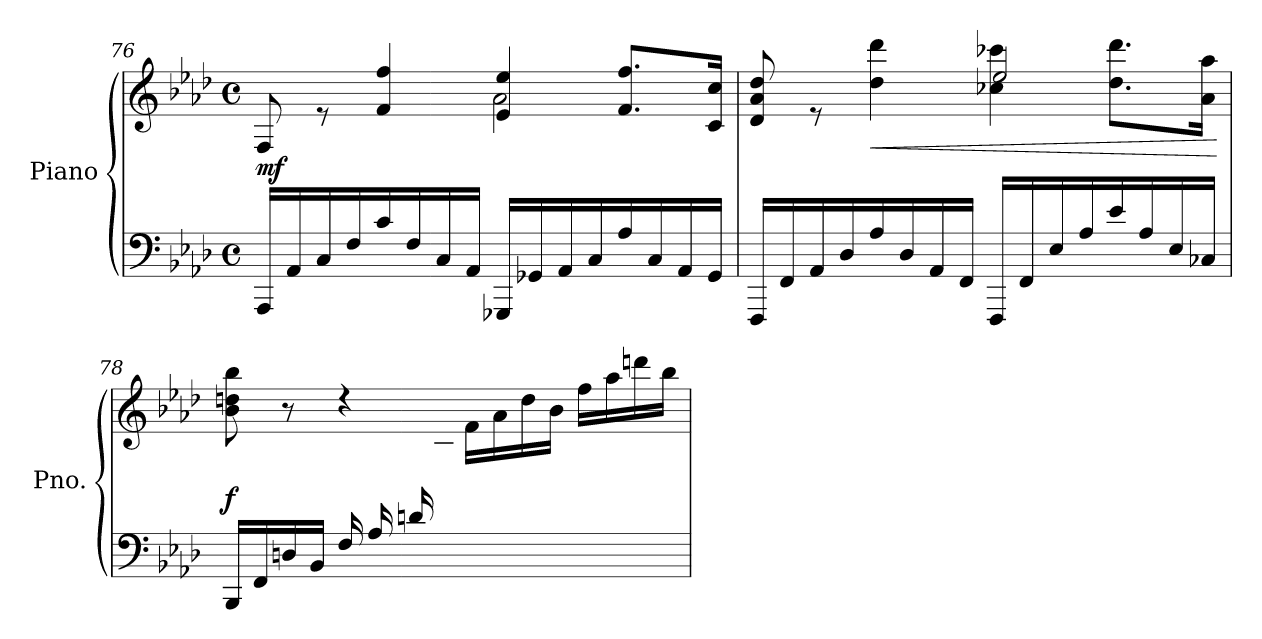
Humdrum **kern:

**kern	**kern	**dynam
*part1	*part1	*part1
*staff2	*staff1	*staff1/2
*I"Piano	*	*
*I'Pno.	*	*
!!LO:LB:g=z
*clefF4	*clefG2	*
*k[b-e-a-d-]	*k[b-e-a-d-]	*
*M4/4	*M4/4	*
*met(c)	*met(c)	*
=76	=76	=76
*	*^	*
!	!	!	!LO:DY:b
16AAA-/LL	8F/	2ryy	mf
16AA-/	.	.	.
16C/	8re	.	.
16F/	.	.	.
16c/	4f/ 4ff/	.	.
16F/	.	.	.
16C/	.	.	.
16AA-/JJ	.	.	.
16GGG-X/LL	4e-/ 4ee-/	2a-\	.
16GG-X/	.	.	.
16AA-/	.	.	.
16C/	.	.	.
16A-/	8.f/ 8.ff/L	.	.
16C/	.	.	.
16AA-/	.	.	.
16GG-/JJ	16c/ 16cc/Jk	.	.
=77	=77	=77	=77
16FFF/LL	8d-/ 8a-/ 8dd-/	2ryy	.
16FF/	.	.	.
16AA-/	8re	.	.
16D-/	.	.	.
!	!	!	!LO:HP:b
16A-/	4dd-\ 4ddd-\	.	<
16D-/	.	.	.
16AA-/	.	.	.
16FF/JJ	.	.	.
16FFF/LL	4cc-X\ 4ccc-X\	2ee-/	.
16FF/	.	.	.
16E-/	.	.	.
16A-/	.	.	.
16e-/	8.dd-\ 8.ddd-\L	.	.
16A-/	.	.	.
16E-/	.	.	.
16C-X/JJ	16a-\ 16aa-\Jk	.	.
*	*v	*v	*
.	.	[
=78	=78	=78
*	*^	*
!	!	!	!LO:DY:b
16BBB-/LL	8b-\ 8ddn\ 8bb-\	4..ryy	f
16FF/	.	.	.
16Dn/	8r	.	.
16BB-/JJ	.	.	.
16F/LL	4r	.	.
16A-/	.	.	.
16dn/	.	.	.
16ryy	.	16B-\JJ	.
2ryy	16f\LL	2ryy	.
.	16a-\	.	.
.	16dd\	.	.
.	16b-\JJ	.	.
.	16ff\LL	.	.
.	16aa-\	.	.
.	16dddn\	.	.
.	16bb-\JJ	.	.
*	*v	*v	*
=	=	=
*-	*-	*-
